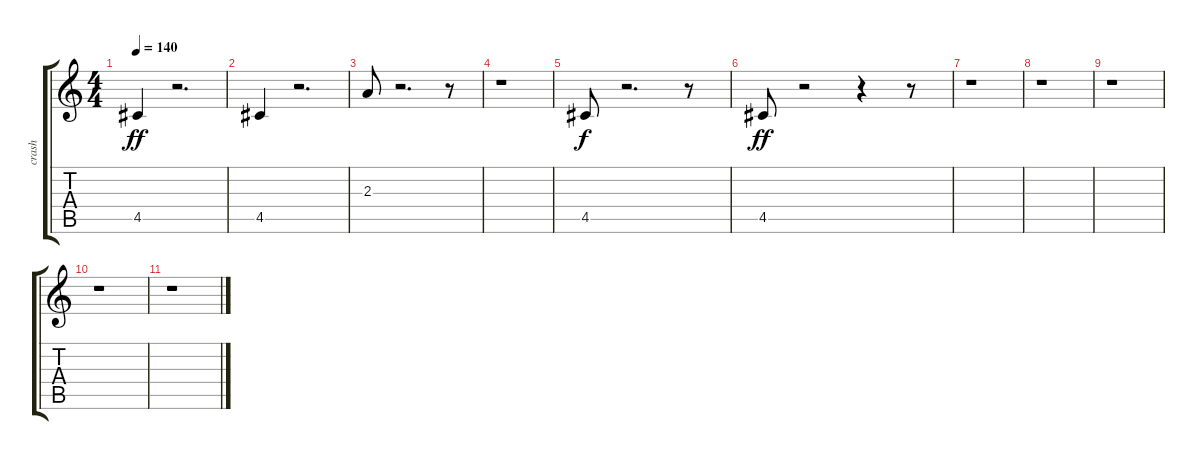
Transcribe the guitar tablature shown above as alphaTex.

\track ("crash" "crash") {instrument acousticguitarsteel}
\staff {score tabs}
\tuning (E4 B3 G3 D3 A2 E2) {hide}
\ts (4 4)
\tempo 140
\clef g2
\ks c
4.5.4{dy ff} r.2{d} |
4.5.4 r.2{d} |
2.3.8 r.2{d} r.8 |
r.1 |
4.5.8{dy f} r.2{d} r.8 |
4.5.8{dy ff} r.2 r.4 r.8 |
r.1 |
r.1 |
r.1 |
r.1 |
r.1
